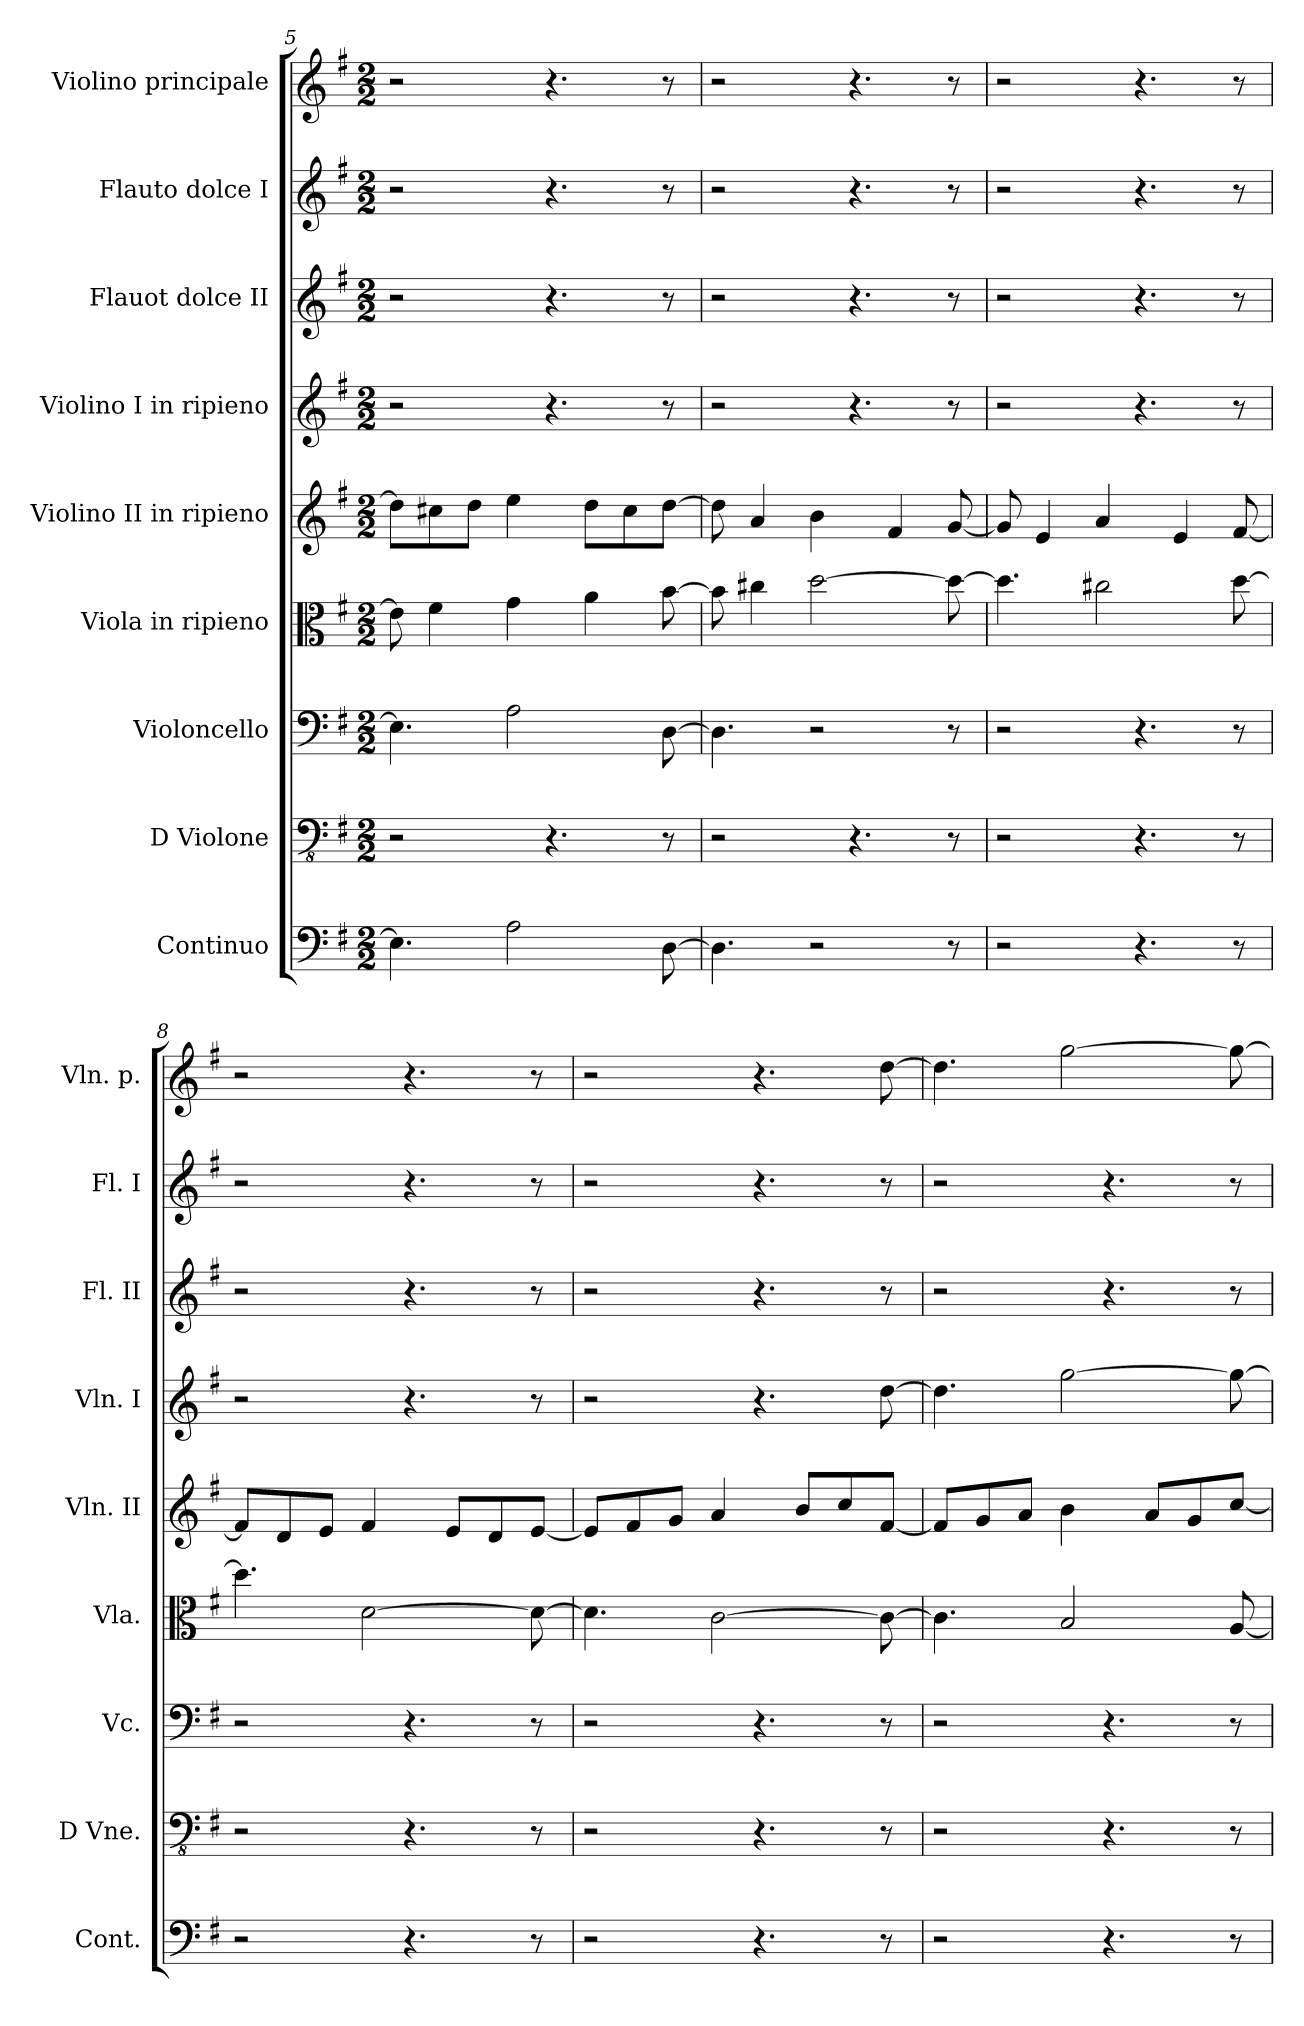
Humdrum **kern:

**kern	**kern	**kern	**kern	**kern	**kern	**kern	**kern	**kern
*part9	*part8	*part7	*part6	*part5	*part4	*part3	*part2	*part1
*staff9	*staff8	*staff7	*staff6	*staff5	*staff4	*staff3	*staff2	*staff1
*I"Continuo	*I"D Violone	*I"Violoncello	*I"Viola in ripieno	*I"Violino II in ripieno	*I"Violino I in ripieno	*I"Flauot dolce II	*I"Flauto dolce I	*I"Violino principale
*I'Cont.	*I'D Vne.	*I'Vc.	*I'Vla.	*I'Vln. II	*I'Vln. I	*I'Fl. II	*I'Fl. I	*I'Vln. p.
!!LO:PB:g=z
*clefF4	*clefFv4	*clefF4	*clefC3	*clefG2	*clefG2	*clefG2	*clefG2	*clefG2
*	*ITrd7c12	*	*	*	*	*	*	*
*k[f#]	*k[f#]	*k[f#]	*k[f#]	*k[f#]	*k[f#]	*k[f#]	*k[f#]	*k[f#]
*M2/2	*M2/2	*M2/2	*M2/2	*M2/2	*M2/2	*M2/2	*M2/2	*M2/2
=5	=5	=5	=5	=5	=5	=5	=5	=5
4.E\]	2r	4.E\]	8e\]	8dd\L]	2r	2r	2r	2r
.	.	.	4f#\	8cc#X\	.	.	.	.
.	.	.	.	8dd\J	.	.	.	.
2A\	.	2A\	4g\	4ee\	.	.	.	.
.	4.r	.	.	.	4.r	4.r	4.r	4.r
.	.	.	4a\	8dd\L	.	.	.	.
.	.	.	.	8cc#\	.	.	.	.
[8D\	8r	[8D\	[8b\	[8dd\J	8r	8r	8r	8r
=6	=6	=6	=6	=6	=6	=6	=6	=6
4.D\]	2r	4.D\]	8b\]	8dd\]	2r	2r	2r	2r
.	.	.	4cc#X\	4a/	.	.	.	.
2r	.	2r	[2dd\	4b\	.	.	.	.
.	4.r	.	.	.	4.r	4.r	4.r	4.r
.	.	.	.	4f#/	.	.	.	.
8r	8r	8r	8dd\_	[8g/	8r	8r	8r	8r
=7	=7	=7	=7	=7	=7	=7	=7	=7
2r	2r	2r	4.dd\]	8g/]	2r	2r	2r	2r
.	.	.	.	4e/	.	.	.	.
.	.	.	2cc#X\	4a/	.	.	.	.
4.r	4.r	4.r	.	.	4.r	4.r	4.r	4.r
.	.	.	.	4e/	.	.	.	.
8r	8r	8r	[8dd\	[8f#/	8r	8r	8r	8r
=8	=8	=8	=8	=8	=8	=8	=8	=8
2r	2r	2r	4.dd\]	8f#/L]	2r	2r	2r	2r
.	.	.	.	8d/	.	.	.	.
.	.	.	.	8e/J	.	.	.	.
.	.	.	[2d\	4f#/	.	.	.	.
4.r	4.r	4.r	.	.	4.r	4.r	4.r	4.r
.	.	.	.	8e/L	.	.	.	.
.	.	.	.	8d/	.	.	.	.
8r	8r	8r	8d\_	[8e/J	8r	8r	8r	8r
=9	=9	=9	=9	=9	=9	=9	=9	=9
2r	2r	2r	4.d\]	8e/L]	2r	2r	2r	2r
.	.	.	.	8f#/	.	.	.	.
.	.	.	.	8g/J	.	.	.	.
.	.	.	[2c\	4a/	.	.	.	.
4.r	4.r	4.r	.	.	4.r	4.r	4.r	4.r
.	.	.	.	8b/L	.	.	.	.
.	.	.	.	8cc/	.	.	.	.
8r	8r	8r	8c\_	[8f#/J	[8dd\	8r	8r	[8dd\
!!LO:PB:g=z
=10	=10	=10	=10	=10	=10	=10	=10	=10
2r	2r	2r	4.c\]	8f#/L]	4.dd\]	2r	2r	4.dd\]
.	.	.	.	8g/	.	.	.	.
.	.	.	.	8a/J	.	.	.	.
.	.	.	2B/	4b\	[2gg\	.	.	[2gg\
4.r	4.r	4.r	.	.	.	4.r	4.r	.
.	.	.	.	8a/L	.	.	.	.
.	.	.	.	8g/	.	.	.	.
8r	8r	8r	[8A/	[8cc/J	8gg\_	8r	8r	8gg\_
=	=	=	=	=	=	=	=	=
*-	*-	*-	*-	*-	*-	*-	*-	*-
